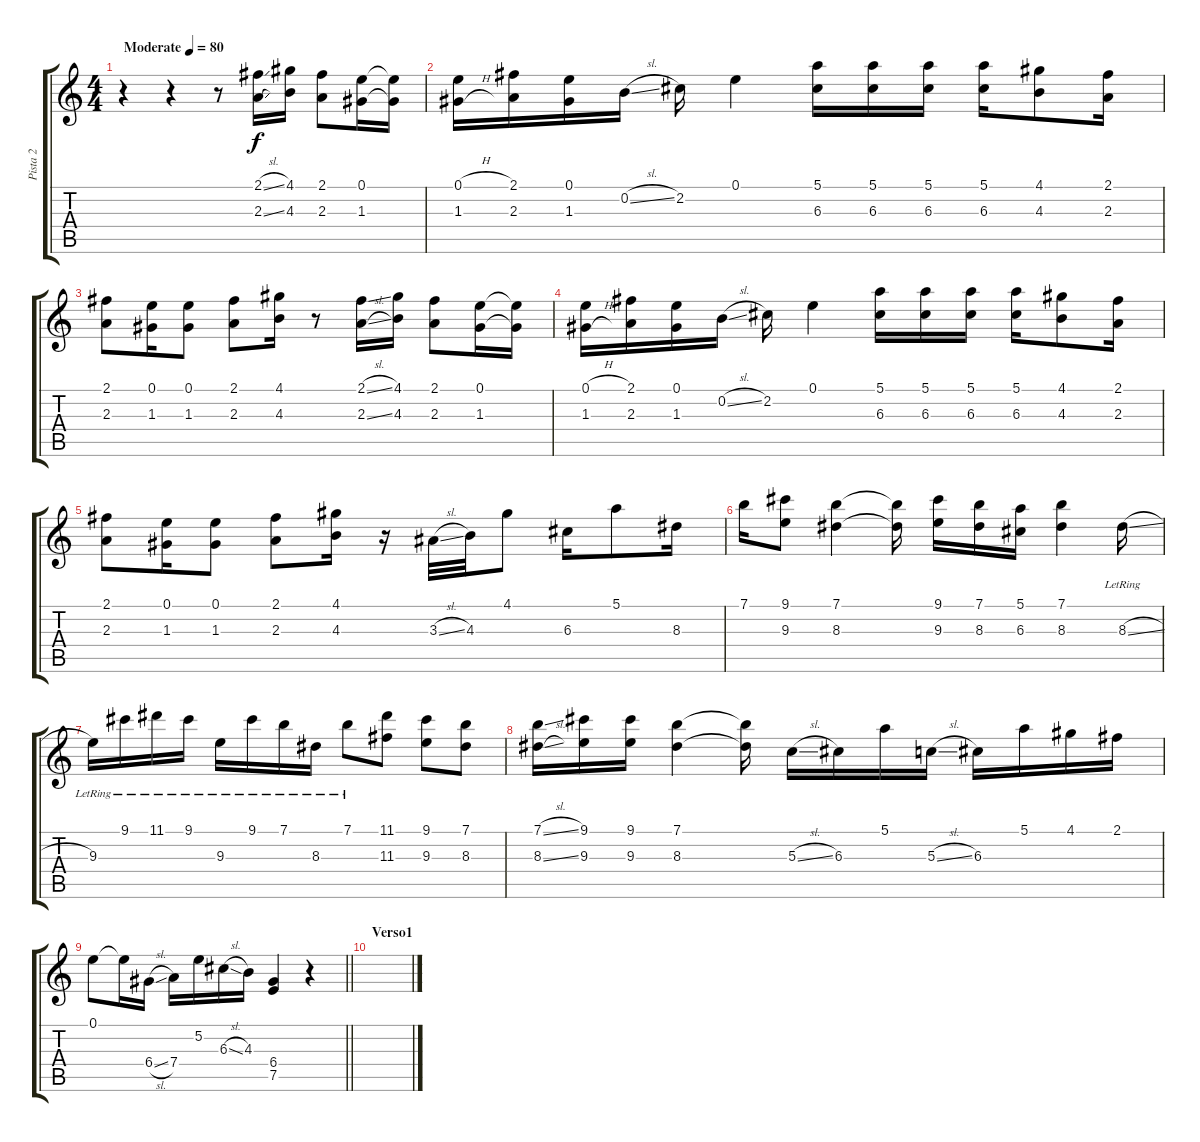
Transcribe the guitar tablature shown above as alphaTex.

\track ("Pista 2" "Pista 2") {instrument acousticguitarnylon}
\staff {score tabs}
\tuning (E4 B3 G3 D3 A2 E2) {hide}
\ts (4 4)
\tempo (80 "Moderate")
\clef g2
\ks c
r.4{dy f instrument acousticguitarnylon} r.4 r.8 (2.1{sl} 2.3{sl}).16 (4.1 4.3).16 (2.1 2.3).8 (0.1 1.3).16 (0.1{t} 1.3{t}).16 |
(0.1{h} 1.3{h}).16 (2.1 2.3).16 (0.1 1.3).16 0.2{sl}.16 2.2.16 0.1.4 (5.1 6.3).16 (5.1 6.3).16 (5.1 6.3).16 (5.1 6.3).16 (4.1 4.3).8 (2.1 2.3).16 |
(2.1 2.3).8 (0.1 1.3).16 (0.1 1.3).8 (2.1 2.3).8 (4.1 4.3).16 r.8 (2.1{sl} 2.3{sl}).16 (4.1 4.3).16 (2.1 2.3).8 (0.1 1.3).16 (0.1{t} 1.3{t}).16 |
(0.1{h} 1.3{h}).16 (2.1 2.3).16 (0.1 1.3).16 0.2{sl}.16 2.2.16 0.1.4 (5.1 6.3).16 (5.1 6.3).16 (5.1 6.3).16 (5.1 6.3).16 (4.1 4.3).8 (2.1 2.3).16 |
(2.1 2.3).8 (0.1 1.3).16 (0.1 1.3).8 (2.1 2.3).8 (4.1 4.3).16 r.16 3.3{sl}.32 4.3.32 4.1.8 6.3.16 5.1.8 8.3.16 |
7.1.16 (9.1 9.3).8 (7.1 8.3).4 (7.1{t} 8.3{t}).16 (9.1 9.3).16 (7.1 8.3).16 (5.1 6.3).16 (7.1 8.3).4 8.3{sl lr}.16 |
9.3{lr}.16 9.1{lr}.16 11.1{lr}.16 9.1{lr}.16 9.3{lr}.16 9.1{lr}.16 7.1{lr}.16 8.3{lr}.16 7.1{lr}.8 (11.1 11.3).8 (9.1 9.3).8 (7.1 8.3).8 |
(7.1{sl} 8.3{sl}).16 (9.1 9.3).16 (9.1 9.3).16 (7.1 8.3).4 (7.1{t} 8.3{t}).16 5.3{sl}.16 6.3.16 5.1.16 5.3{sl}.16 6.3.16 5.1.16 4.1.16 2.1.16 |
\barLineRight lightlight
0.1.8 0.1{t}.16 6.4{sl}.16 7.4.16 5.2.16 6.3{sl}.16 4.3.16 (6.4 7.5).4 r.4 |
\section ("" "Verso1")
